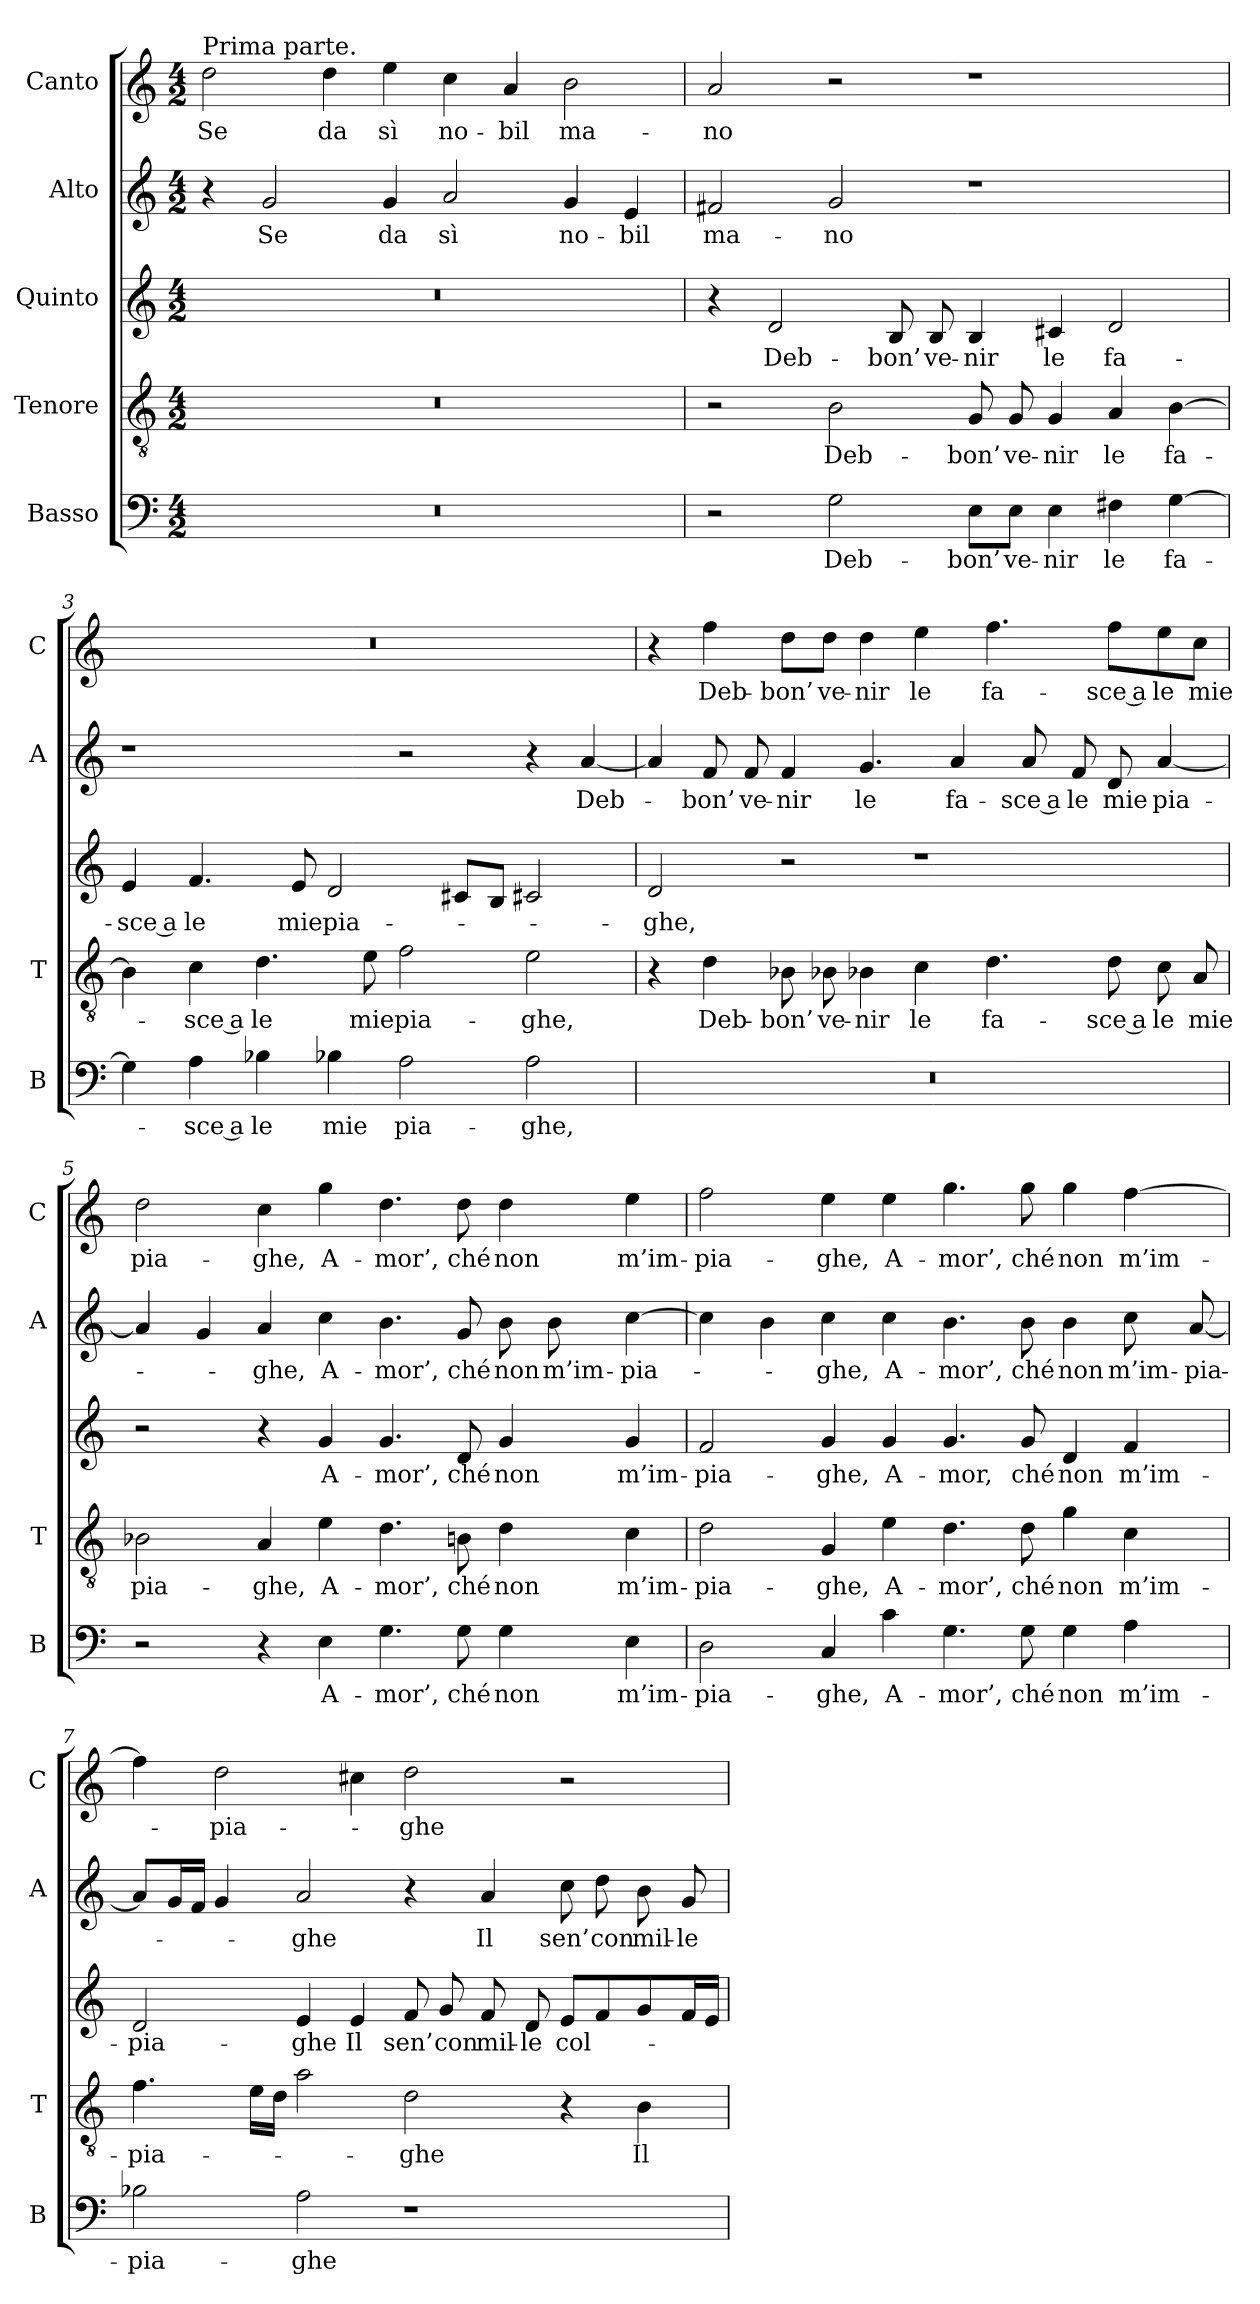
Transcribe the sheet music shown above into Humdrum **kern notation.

**kern	**text	**kern	**text	**kern	**text	**kern	**text	**kern	**text
*part5	*part5	*part4	*part4	*part3	*part3	*part2	*part2	*part1	*part1
*staff5	*staff5	*staff4	*staff4	*staff3	*staff3	*staff2	*staff2	*staff1	*staff1
*I"Basso	*	*I"Tenore	*	*I"Quinto	*	*I"Alto	*	*I"Canto	*
*I'B	*	*I'T	*	*	*	*I'A	*	*I'C	*
*clefF4	*	*clefGv2	*	*clefG2	*	*clefG2	*	*clefG2	*
*k[]	*	*k[]	*	*k[]	*	*k[]	*	*k[]	*
*M4/2	*	*M4/2	*	*M4/2	*	*M4/2	*	*M4/2	*
=1	=1	=1	=1	=1	=1	=1	=1	=1	=1
!	!	!	!	!	!	!	!	!LO:TX:a:t=Prima parte.	!
0r	.	0r	.	0r	.	4r	.	2dd	Se
.	.	.	.	.	.	2g	Se	.	.
.	.	.	.	.	.	.	.	4dd	da
.	.	.	.	.	.	4g	da	4ee	sì
.	.	.	.	.	.	2a	sì	4cc	no-
.	.	.	.	.	.	.	.	4a	-bil
.	.	.	.	.	.	4g	no-	2b	ma-
.	.	.	.	.	.	4e	-bil	.	.
=2	=2	=2	=2	=2	=2	=2	=2	=2	=2
2r	.	2r	.	4r	.	2f#X	ma-	2a	-no
.	.	.	.	2d	Deb-	.	.	.	.
2G	Deb-	2B	Deb-	.	.	2g	-no	2r	.
.	.	.	.	8B	-bon’	.	.	.	.
.	.	.	.	8B	ve-	.	.	.	.
8E\L	-bon’	8G	-bon’	4B	-nir	1r	.	1r	.
8E\J	ve-	8G	ve-	.	.	.	.	.	.
4E	-nir	4G	-nir	4c#X	le	.	.	.	.
4F#X	le	4A	le	2d	fa-	.	.	.	.
[4G	fa-	[4B	fa-	.	.	.	.	.	.
=3	=3	=3	=3	=3	=3	=3	=3	=3	=3
4G]	.	4B]	.	4e	-sce a	1r	.	0r	.
4A	-sce a	4c	-sce a	4.f	le	.	.	.	.
4B-X	le	4.d	le	.	.	.	.	.	.
.	.	.	.	8e	mie	.	.	.	.
4B-X	mie	.	.	2d	pia-	.	.	.	.
.	.	8e	mie	.	.	.	.	.	.
2A	pia-	2f	pia-	.	.	2r	.	.	.
.	.	.	.	8c#XL	.	.	.	.	.
.	.	.	.	8BJ	.	.	.	.	.
2A	-ghe,	2e	-ghe,	2c#X	.	4r	.	.	.
.	.	.	.	.	.	[4a	Deb-	.	.
=4	=4	=4	=4	=4	=4	=4	=4	=4	=4
0r	.	4r	.	2d	-ghe,	4a]	.	4r	.
.	.	4d	Deb-	.	.	8f	-bon’	4ff	Deb-
.	.	.	.	.	.	8f	ve-	.	.
.	.	8B-X	-bon’	2r	.	4f	-nir	8dd\L	-bon’
.	.	8B-X	ve-	.	.	.	.	8dd\J	ve-
.	.	4B-X	-nir	.	.	4.g	le	4dd	-nir
.	.	4c	le	1r	.	.	.	4ee	le
.	.	.	.	.	.	4a	fa-	.	.
.	.	4.d	fa-	.	.	.	.	4.ff	fa-
.	.	.	.	.	.	8a	-sce a	.	.
.	.	.	.	.	.	8f	le	.	.
.	.	8d	-sce a	.	.	8d	mie	8ff\L	-sce a
.	.	8c	le	.	.	[4a	pia-	8ee\	le
.	.	8A	mie	.	.	.	.	8cc\J	mie
=5	=5	=5	=5	=5	=5	=5	=5	=5	=5
2r	.	2B-X	pia-	2r	.	4a]	.	2dd	pia-
.	.	.	.	.	.	4g	.	.	.
4r	.	4A	-ghe,	4r	.	4a	-ghe,	4cc	-ghe,
4E	A-	4e	A-	4g	A-	4cc	A-	4gg	A-
4.G	-mor’,	4.d	-mor’,	4.g	-mor’,	4.b	-mor’,	4.dd	-mor’,
8G	ché	8Bn	ché	8d	ché	8g	ché	8dd	ché
4G	non	4d	non	4g	non	8b	non	4dd	non
.	.	.	.	.	.	8b	m’im-	.	.
4E	m’im-	4c	m’im-	4g	m’im-	[4cc	-pia-	4ee	m’im-
=6	=6	=6	=6	=6	=6	=6	=6	=6	=6
2D	-pia-	2d	-pia-	2f	-pia-	4cc]	.	2ff	-pia-
.	.	.	.	.	.	4b	.	.	.
4C	-ghe,	4G	-ghe,	4g	-ghe,	4cc	-ghe,	4ee	-ghe,
4c	A-	4e	A-	4g	A-	4cc	A-	4ee	A-
4.G	-mor’,	4.d	-mor’,	4.g	-mor,	4.b	-mor’,	4.gg	-mor’,
8G	ché	8d	ché	8g	ché	8b	ché	8gg	ché
4G	non	4g	non	4d	non	4b	non	4gg	non
4A	m’im-	4c	m’im-	4f	m’im-	8cc	m’im-	[4ff	m’im-
.	.	.	.	.	.	[8a	-pia-	.	.
=7	=7	=7	=7	=7	=7	=7	=7	=7	=7
2B-X	-pia-	4.f	-pia-	2d	-pia-	8aL]	.	4ff]	.
.	.	.	.	.	.	16gL	.	.	.
.	.	.	.	.	.	16fJJ	.	.	.
.	.	.	.	.	.	4g	.	2dd	-pia-
.	.	16eLL	.	.	.	.	.	.	.
.	.	16dJJ	.	.	.	.	.	.	.
2A	-ghe	2a	.	4e	-ghe	2a	-ghe	.	.
.	.	.	.	4e	Il	.	.	4cc#X	.
1r	.	2d	-ghe	8f	sen’	4r	.	2dd	-ghe
.	.	.	.	8g	con	.	.	.	.
.	.	.	.	8f	mil-	4a	Il	.	.
.	.	.	.	8d	-le	.	.	.	.
.	.	4r	.	8eL	col-	8cc	sen’	2r	.
.	.	.	.	8f	.	8dd	con	.	.
.	.	4B	Il	8g	.	8b	mil-	.	.
.	.	.	.	16fL	.	8g	-le	.	.
.	.	.	.	16eJJ	.	.	.	.	.
=	=	=	=	=	=	=	=	=	=
*-	*-	*-	*-	*-	*-	*-	*-	*-	*-
